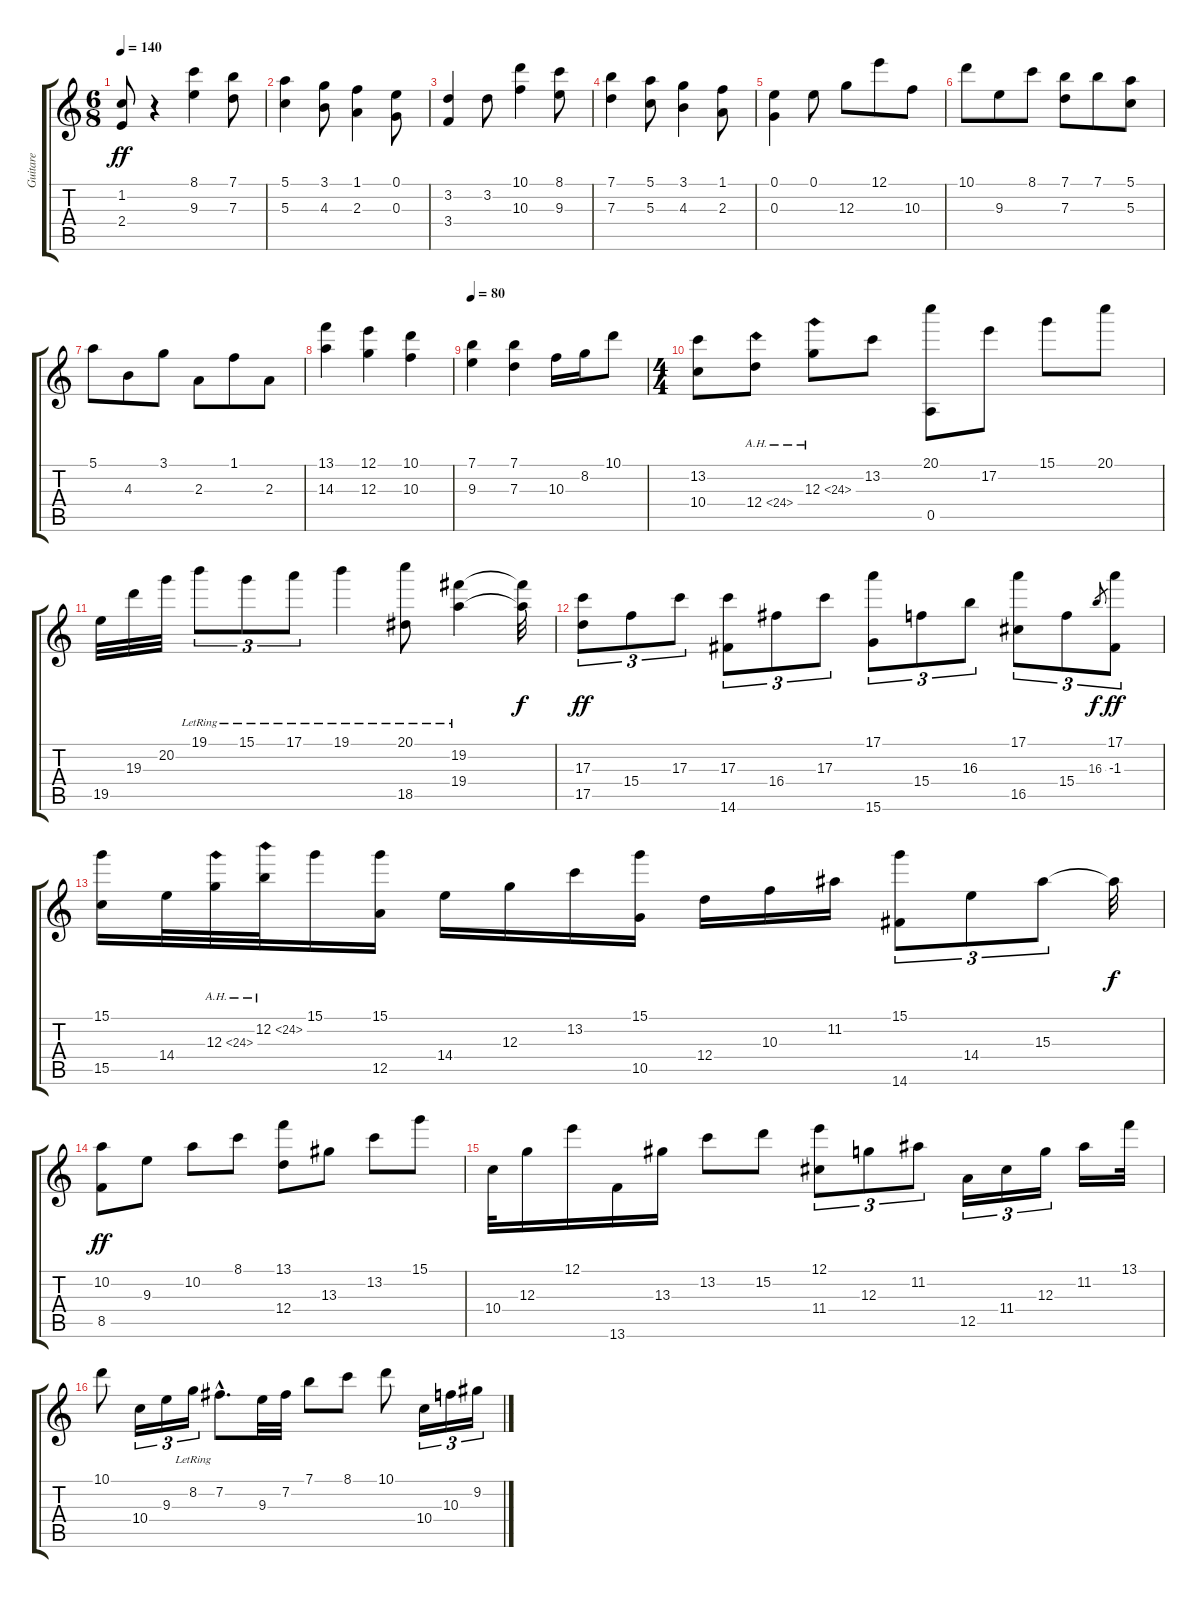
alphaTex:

\track ("Guitare" "Guitare") {instrument acousticguitarnylon}
\staff {score tabs}
\tuning (E4 B3 G3 D3 A2 E2) {hide}
\ts (6 8)
\tempo 140
\clef g2
\ks c
(1.2 2.4).8{dy ff} r.4 (8.1 9.3).4 (7.1 7.3).8 |
(5.1 5.3).4 (3.1 4.3).8 (1.1 2.3).4 (0.1 0.3).8 |
(3.2 3.4).4 3.2.8 (10.1 10.3).4 (8.1 9.3).8 |
(7.1 7.3).4 (5.1 5.3).8 (3.1 4.3).4 (1.1 2.3).8 |
(0.1 0.3).4 0.1.8 12.3.8 12.1.8 10.3.8 |
10.1.8 9.3.8 8.1.8 (7.1 7.3).8 7.1.8 (5.1 5.3).8 |
5.1.8 4.3.8 3.1.8 2.3.8 1.1.8 2.3.8 |
(13.1 14.3).4 (12.1 12.3).4 (10.1 10.3).4 |
\tempo 80
(7.1 9.3).4 (7.1 7.3).4 10.3.16 8.2.16 10.1.8 |
\ts (4 4)
(13.2 10.4).8 12.4{ah 12}.8 12.3{ah 12}.8 13.2.8 (20.1 0.5).8 17.2.8 15.1.8 20.1.8 |
19.5.32 19.3.32 20.2.32 19.1{lr}.8{tu (3 2)} 15.1{lr}.8{tu (3 2)} 17.1{lr}.8{tu (3 2)} 19.1{lr}.4 (20.1{lr} 18.5).8 (19.2{lr} 19.4).4 (19.2{t} 19.4{t}).32{dy f} |
(17.3 17.5).8{tu (3 2) dy ff} 15.4.8{tu (3 2)} 17.3.8{tu (3 2)} (17.3 14.6).8{tu (3 2)} 16.4.8{tu (3 2)} 17.3.8{tu (3 2)} (17.1 15.6).8{tu (3 2)} 15.4.8{tu (3 2)} 16.3.8{tu (3 2)} (17.1 16.5).8{tu (3 2)} 15.4.8{tu (3 2)} 16.3.8{gr dy f} (17.1 -1.3).8{tu (3 2) dy ff} |
(15.1 15.5).16 14.4.32 12.3{ah 12}.32 12.2{ah 12}.32 15.1.16 (15.1 12.5).16 14.4.16 12.3.16 13.2.16 (15.1 10.5).16 12.4.16 10.3.16 11.2.16 (15.1 14.6).8{tu (3 2)} 14.4.8{tu (3 2)} 15.3.8{tu (3 2)} 15.3{t}.32{dy f} |
(10.2 8.5).8{dy ff} 9.3.8 10.2.8 8.1.8 (13.1 12.4).8 13.3.8 13.2.8 15.1.8 |
10.4.32 12.3.16 12.1.16 13.6.16 13.3.16 13.2.8 15.2.8 (12.1 11.4).8{tu (3 2)} 12.3.8{tu (3 2)} 11.2.8{tu (3 2)} 12.5.16{tu (3 2)} 11.4.16{tu (3 2)} 12.3.16{tu (3 2)} 11.2.16 13.1.32 |
10.1.8 10.4.16{tu (3 2)} 9.3.16{tu (3 2)} 8.2{lr}.16{tu (3 2)} 7.2{hac}.8{d} 9.3.32 7.2.32 7.1.8 8.1.8 10.1.8 10.4.16{tu (3 2)} 10.3.16{tu (3 2)} 9.2.16{tu (3 2)}
